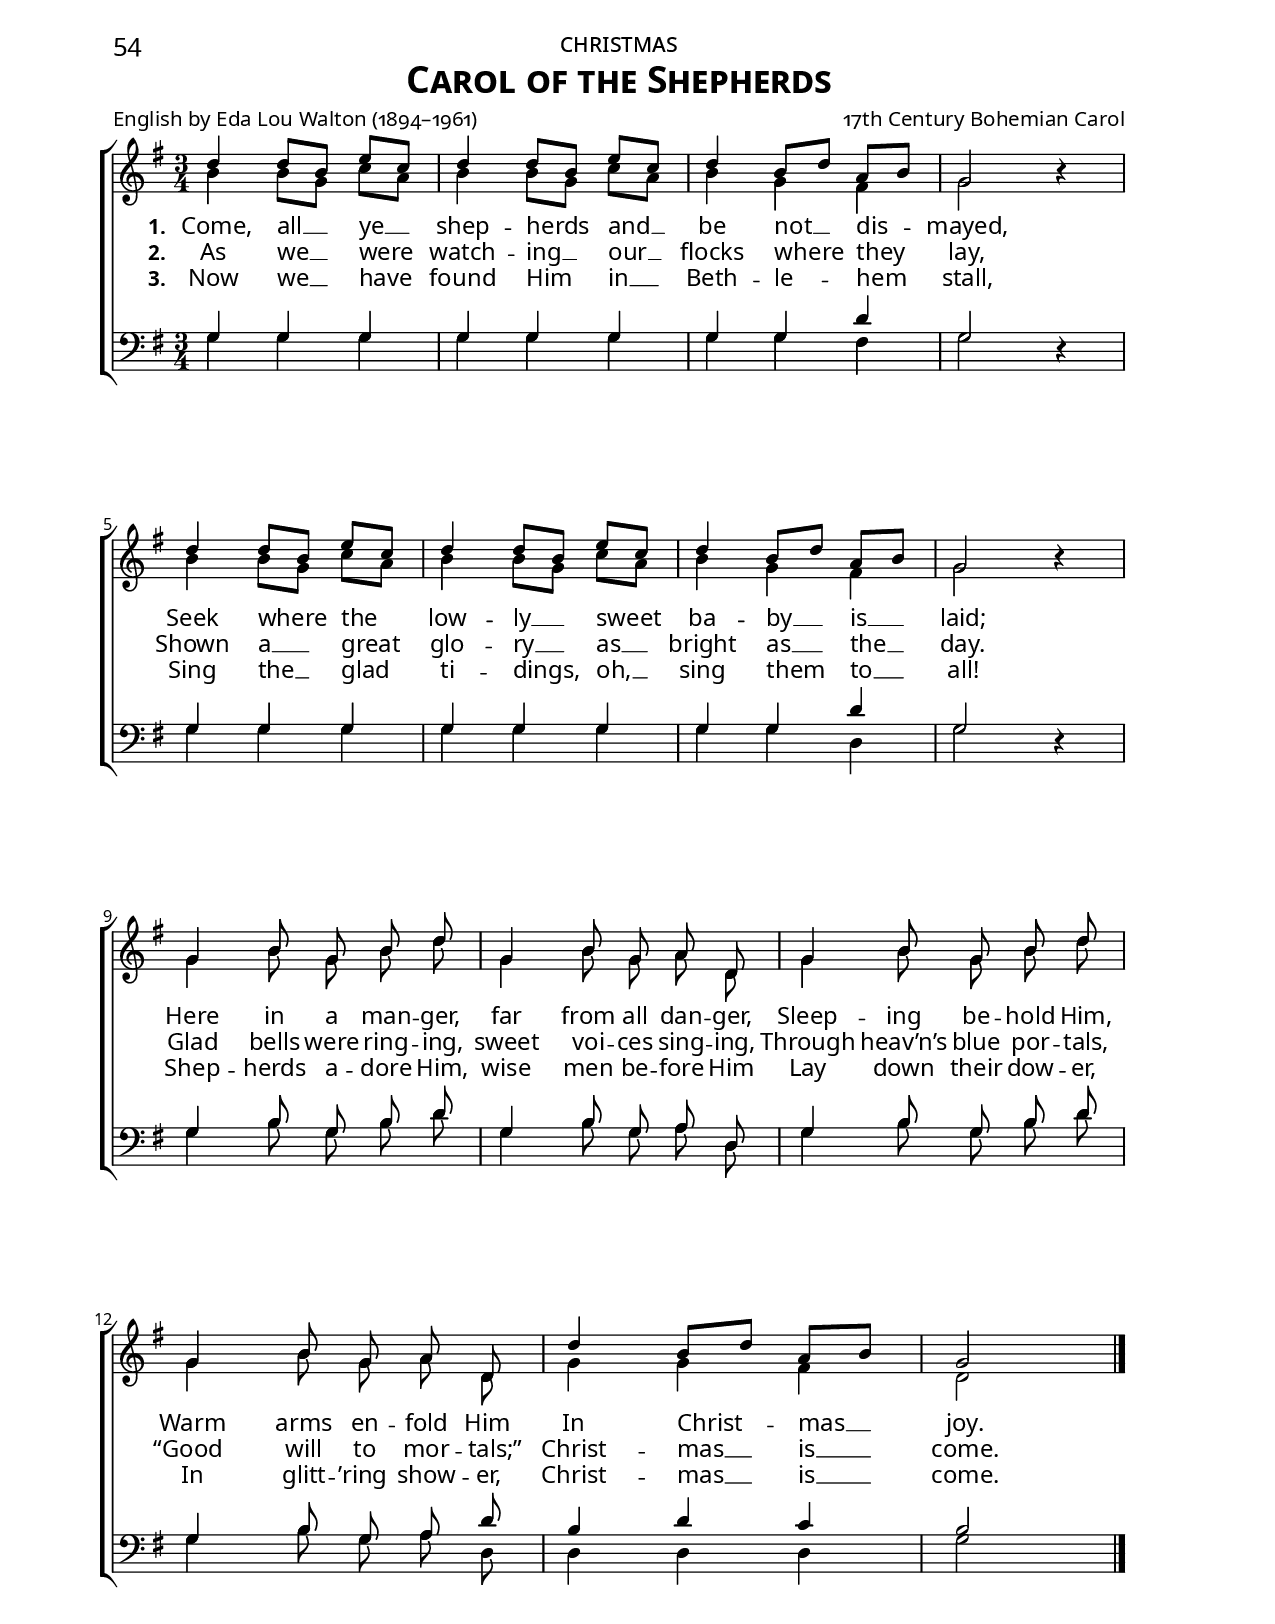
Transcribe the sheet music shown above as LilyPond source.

\version "2.14.2"
\include "util.ly"
\header {
  title = \markup{\override #'(font-name . "Garamond Premier Pro Semibold"){ \abs-fontsize #18 \smallCapsOldStyle"Carol of the Shepherds"}}
  poet = \markup\oldStyleNum"English by Eda Lou Walton (1894–1961)"
  composer = \markup\oldStyleNum"17th Century Bohemian Carol"
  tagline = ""
}
\paper {
  paper-height = 11\in
  paper-width = 8.5\in
  indent = 0\in
  %system-system-spacing = #'((basic-distance . 10) (padding . 0))
  %system-system-spacing =
  %  #'((basic-distance . 0)
  %     (minimum-distance . 0)
  %     (padding . -0.35)
  %     (stretchability . 100))
  ragged-last-bottom = ##f
  ragged-bottom = ##f
  two-sided = ##t
  inner-margin = 1\in
  outer-margin = 0.75\in
  top-margin = 0.26\in
  bottom-margin = 0.25\in
  first-page-number = #054
  print-first-page-number = ##t
  headerLine = \markup{\override #'(font-name . "Garamond Premier Pro") \smallCapsOldStyle"christmas"}
  oddHeaderMarkup = \markup\fill-line{
     \override #'(font-name . "Garamond Premier Pro")\abs-fontsize #12.5
     \combine 
        \fill-line{"" \on-the-fly #print-page-number-check-first
        \oldStylePageNum""
        }
        \fill-line{\headerLine}
  }
  evenHeaderMarkup = \markup {
     \override #'(font-name . "Garamond Premier Pro")\abs-fontsize #12.5
     \combine
        \on-the-fly #print-page-number-check-first
        \oldStylePageNum""
        \fill-line{\headerLine}
  }
}
#(set-global-staff-size 18) \paper{ #(define fonts (make-pango-font-tree "Garamond Premier Pro" "Garamond Premier Pro" "Garamond Premier Pro" (/ 18 20))) }
global = {
  \key g \major
  \time 3/4
  \autoBeamOff
}

sopMusic = \relative c'' {
  d4 d8[ b] e[ c] |
  d4 d8[ b] e[ c] |
  d4 b8[ d] a[ b] g2 b4\rest | \break
  
  d4 d8[ b] e[ c] |
  d4 d8[ b] e[ c] |
  d4 b8[ d] a[ b] g2 b4\rest | \break
  
  g4 b8\noBeam g\noBeam b\noBeam d\noBeam |
  g,4 b8\noBeam g\noBeam a\noBeam d,\noBeam |
  g4 b8\noBeam g\noBeam b\noBeam d\noBeam | \break
  
  g,4 b8\noBeam g\noBeam a\noBeam d,\noBeam |
  d'4 b8[ d] a[ b] |
  \partial 2 g2 \bar "|."
}
sopWords = \lyricmode {
  
}

altoMusic = \relative c'' {
  b4 b8[ g] c[ a] |
  b4 b8[ g] c[ a] |
  b4 g fis g2 s4 |
  
  b4 b8[ g] c[ a] |
  b4 b8[ g] c[ a] |
  b4 g fis g2 s4 |
  
  g4 b8\noBeam g\noBeam b\noBeam d\noBeam |
  g,4 b8\noBeam g\noBeam a\noBeam d,\noBeam |
  g4 b8\noBeam g\noBeam b\noBeam d\noBeam |
  
  g,4 b8\noBeam g\noBeam a\noBeam d,\noBeam |
  g4 g fis |
  d2 \bar "|."
}
altoWords = \lyricmode {
  \dropLyricsV
  \set stanza = #"1. "
  Come, all __ ye __ shep -- herds and
__
  be not __ dis -- mayed,
  Seek where the low -- ly __ sweet ba -- by __ is __ laid;
  Here in a man -- ger,
  far from all dan -- ger,
  Sleep -- ing be -- hold Him,
  Warm arms en -- fold Him
  In Christ -- mas __ joy.
}
altoWordsII = \lyricmode {
  \dropLyricsV
  \set stanza = #"2. "
  As we __ were watch -- ing __ our
__
  flocks where they lay,
  Shown a __ great glo -- ry __ as __ bright as __ the __ day.
  Glad bells were ring -- ing, sweet voi -- ces sing -- ing,
  Through heav’n’s blue por -- tals, “Good will to mor -- tals;”
  Christ -- mas __ is __ come.
}
altoWordsIII = \lyricmode {
  \dropLyricsV
  \set stanza = #"3. "
  Now we __ have found Him in __ Beth -- le -- hem stall,
  Sing the __ glad ti -- dings, oh, __ sing them to __ all!
  Shep -- herds a -- dore Him, wise men be -- fore Him
  Lay down their dow -- er, In glitt -- ’ring show -- er,
  Christ -- mas __ is __ come.
}
altoWordsIV = \lyricmode {

}

tenorMusic = \relative c' {
  g4 g g |
  g g g |
  g g d' |
  g,2 s4 |
  
  g g g |
  g g g |
  g g d' |
  g, 2 s4 |
  
  g4 b8\noBeam g\noBeam b\noBeam d\noBeam |
  g,4 b8\noBeam g\noBeam a\noBeam d,\noBeam |
  g4 b8\noBeam g\noBeam b\noBeam d\noBeam |
  
  g,4 b8\noBeam g\noBeam a\noBeam d\noBeam |
  b4 d c |
  b2 \bar "|."
}
tenorWords = \lyricmode {

}

bassMusic = \relative c' {
  g4 g g |
  g g g |
  g g fis |
  g2 d4\rest |
  
  g g g |
  g g g |
  g g d |
  g2 d4\rest |
  
  g4 b8\noBeam g\noBeam b\noBeam d\noBeam |
  g,4 b8\noBeam g\noBeam a\noBeam d,\noBeam |
  g4 b8\noBeam g\noBeam b\noBeam d\noBeam |
  
  g,4 b8\noBeam g\noBeam a\noBeam d,\noBeam |
  d4 d d |
  g2 \bar "|."
}
bassWords = \lyricmode {

}

\score {
  <<
   \new ChoirStaff <<
%    \new Lyrics = sopranos \with { \override VerticalAxisGroup #'nonstaff-relatedstaff-spacing = #'((basic-distance . 1)) }
    \new Staff = women <<
      \new Voice = "sopranos" { \voiceOne << \global \sopMusic >> }
      \new Voice = "altos" { \voiceTwo << \global \altoMusic >> }
    >>
    \new Lyrics \with { alignAboveContext = #"women" \override VerticalAxisGroup #'nonstaff-relatedstaff-spacing = #'((basic-distance . 1))} \lyricsto "sopranos" \sopWords
    \new Lyrics = "altosIV"  \with { alignBelowContext = #"women" } \lyricsto "sopranos" \altoWordsIV
    \new Lyrics = "altosIII"  \with { alignBelowContext = #"women" } \lyricsto "sopranos" \altoWordsIII
    \new Lyrics = "altosII"  \with { alignBelowContext = #"women" } \lyricsto "sopranos" \altoWordsII
    \new Lyrics = "altos"  \with { alignBelowContext = #"women" } \lyricsto "sopranos" \altoWords
   \new Staff = men <<
      \clef bass
      \new Voice = "tenors" { \voiceOne << \global \tenorMusic >> }
      \new Voice = "basses" { \voiceTwo << \global \bassMusic >> }
    >>
    \new Lyrics \with { alignAboveContext = #"men" \override VerticalAxisGroup #'nonstaff-relatedstaff-spacing = #'((basic-distance . 1)) } \lyricsto "tenors" \tenorWords
    \new Lyrics \with { alignBelowContext = #"men" \override VerticalAxisGroup #'nonstaff-relatedstaff-spacing = #'((basic-distance . 1)) } \lyricsto "basses" \bassWords
  >>
%    \new PianoStaff << \new Staff { \new Voice { \pianoRH } } \new Staff { \clef "bass" \pianoLH } >>
  >>
  \layout {
  \context {
    \Lyrics
    \override LyricText #'font-size = #1.3
  }
    \context {
      \Score
      %\override SpacingSpanner #'base-shortest-duration = #(ly:make-moment 1 8)
      %\override SpacingSpanner #'common-shortest-duration = #(ly:make-moment 1 4)
    }
    \context {
      % Remove all empty staves
      % \Staff \RemoveEmptyStaves \override VerticalAxisGroup #'remove-first = ##t
    }
    \context {
      \Lyrics
      \override LyricText #'X-offset = #center-on-word
    }
  }
}

